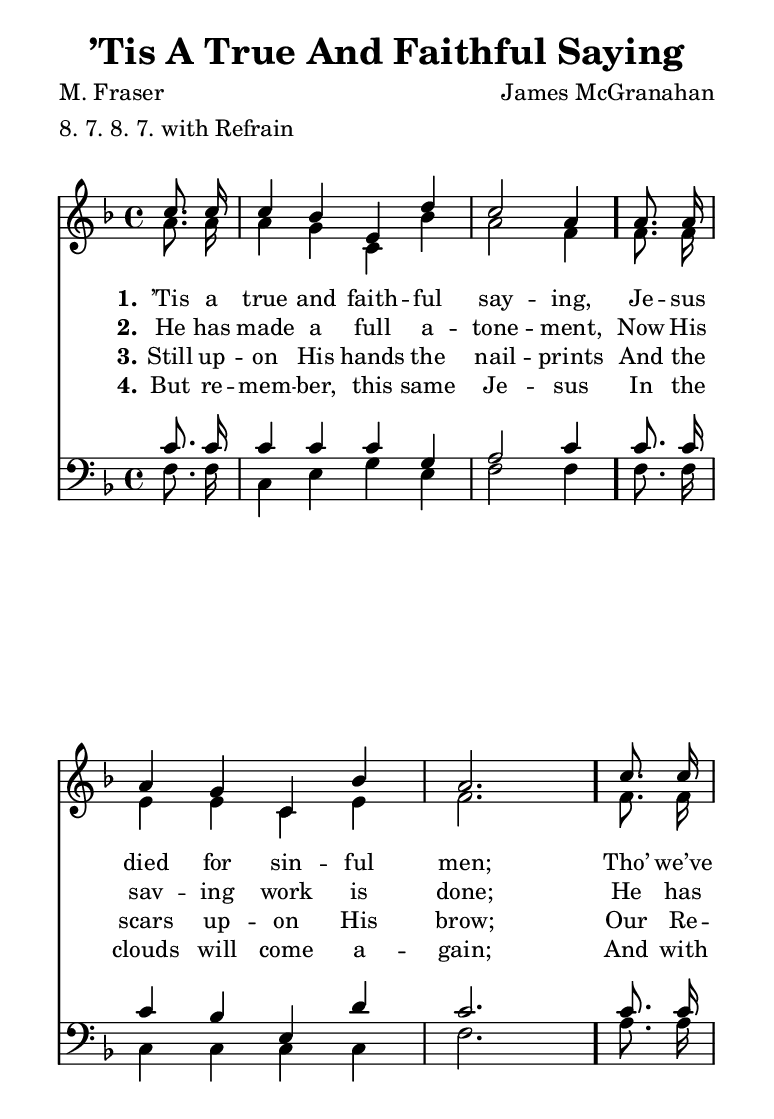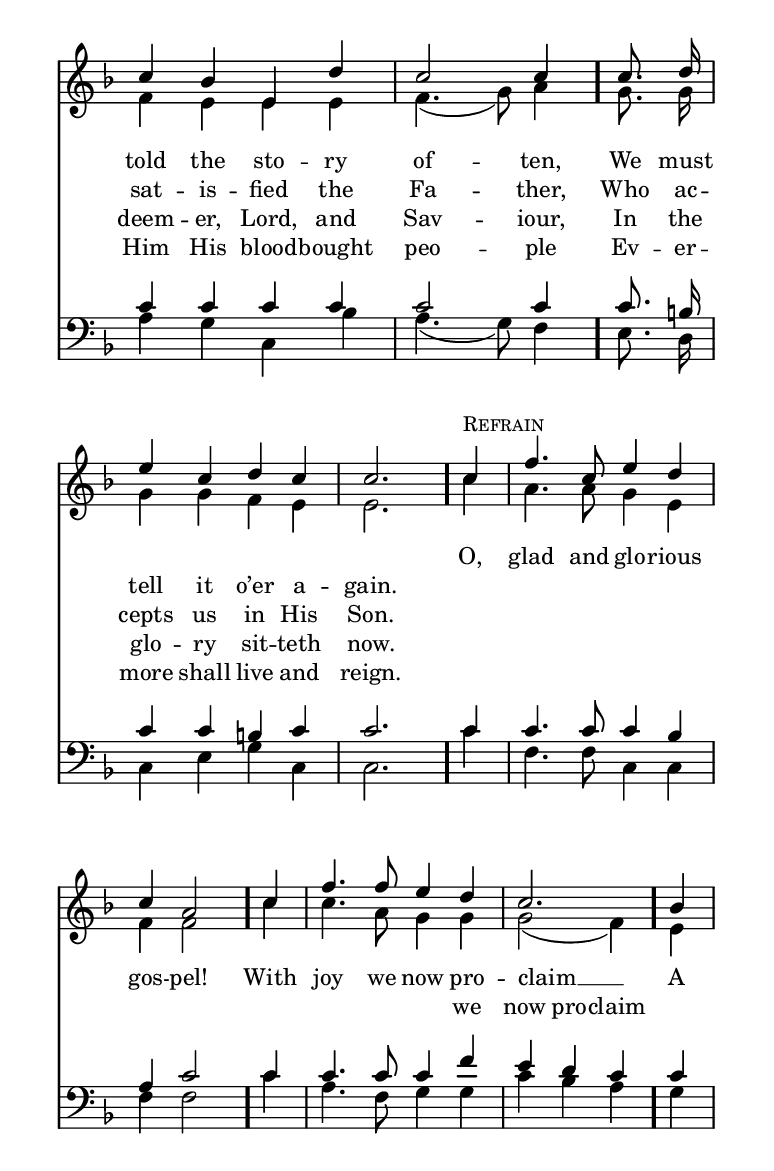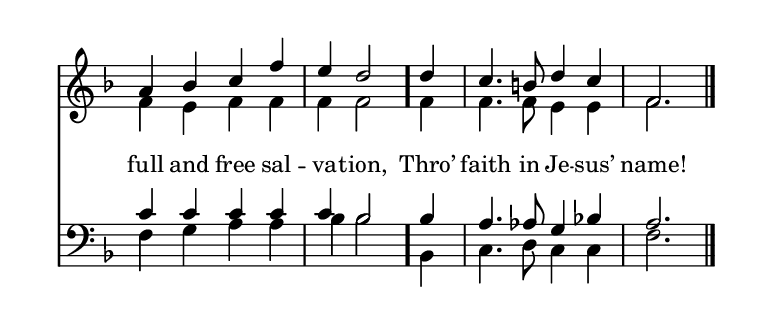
\include "common/global.ily"
\paper {
  \include "common/paper.ily"
  %ragged-bottom = ##t
  %ragged-last-bottom = ##t
  %systems-per-page = ##f
  %page-count = ##f
}

\header{
  hymnnumber = "129"
  title = "’Tis A True And Faithful Saying"
  tunename = ""
  meter = "8. 7. 8. 7. with Refrain"
  poet = "M. Fraser"
  composer = "James McGranahan"
  %copyright = ""
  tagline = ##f
}

% for fermata in MIDI
ta = { \tempo 4=80 }
tb = { \tempo 4=40 }

patternAA = { c8. c16 | c4 c4 c4 c4 | c2 c4 }
patternAB = { c8. c16 | c4 c4 c4 c4 | c2.   }
patternAC = { c8. c16 | c4 c4 c4 c4 | c4.( c8) c4 }

patternBA = { c4 | c4. c8 c4 c4 | c4 c2    }
patternBB = { c4 | c4. c8 c4 c4 | c2.      }
patternBC = { c4 | c4. c8 c4 c4 | c2( c4)  }
patternBD = { c4 | c4. c8 c4 c4 | c4 c4 c4 }

patternCA = { c4 | c4 c4 c4 c4 | c4 c2 }

global = {
  \include "common/overrides.ily"
  \override Staff.TimeSignature.style = #'()
  \time 4/4
  \override Score.MetronomeMark.transparent = ##t % hide all fermata changes too
  \ta
  \key f \major
  \partial 4
  \autoBeamOff
}

notesSoprano = {
\global
\relative c'' {

  \changePitch \patternAA { c c | c bes e, d' | c a }
  \changePitch \patternAB { a a | a g c, bes' | a }
  \changePitch \patternAA { c c | c bes e, d' | c c }
  \changePitch \patternAB { c d | e c d c | c }

  << s^\markup { \small \caps "Refrain" }
  \changePitch \patternBA { c | f c e d | c a } >>
  \changePitch \patternBB { c | f f e d | c }
  \changePitch \patternCA { bes | a bes c f | e d }
  \changePitch \patternBB { d | c b d c | f, }

  \bar "|."

}
}

notesAlto = {
\global
\relative e' {

  \changePitch \patternAA { a a | a g c, bes' | a f }
  \changePitch \patternAB { f f | e e c e | f }
  \changePitch \patternAC { f f | f e e e | f g a }
  \changePitch \patternAB { g g | g g f e | e }

  \changePitch \patternBA { c' | a a g e | f f }
  \changePitch \patternBC { c' | c a g g | g f }
  \changePitch \patternCA { e | f e f f | f f }
  \changePitch \patternBB { f | f f e e | f }

}
}

notesTenor = {
\global
\relative a {

  \changePitch \patternAA { c c | c c c g | a c }
  \changePitch \patternAB { c c | c bes e, d' | c }
  \changePitch \patternAA { c c | c c c c | c c }
  \changePitch \patternAB { c b | c c b c | c }

  \changePitch \patternBA { c | c c c bes | a c }
  \changePitch \patternBD { c | c c c f | e d c }
  \changePitch \patternCA { c | c c c c | c bes }
  \changePitch \patternBB { bes a aes g bes! | a }

}
}

notesBass = {
\global
\relative f {

  \changePitch \patternAA { f f | c e g e | f f }
  \changePitch \patternAB { f f | c c c c | f }
  \changePitch \patternAC { a a | a g c, bes' | a g f }
  \changePitch \patternAB { e d | c e g c, | c }

  \changePitch \patternBA { c' | f, f c c | f f }
  \changePitch \patternBD { c' a f g g | c bes a }
  \changePitch \patternCA { g | f g a a | bes bes }
  \changePitch \patternBB { bes, | c d c c | f }

}
}

Refrain = \lyricmode {

{ \repeat unfold 30 { \skip 4 } }
O, glad and glo -- rious gos -- pel! \bar "."
With joy we now pro -- claim __ \bar "."
A full and free sal -- va -- tion, \bar "."
Thro’ faith in Je -- sus’ name! \bar "."

}

wordsA = \lyricmode {
\set stanza = "1."

’Tis a true and faith -- ful say -- ing, \bar "."
Je -- sus died for sin -- ful men; \bar "."
Tho’ we’ve told the sto -- ry of -- ten, \bar "."
We must tell it o’er a -- gain. \bar "."

}

wordsB = \lyricmode {
\set stanza = "2."

He has made a full a -- tone -- ment,
Now His sav -- ing work is done;
He has sat -- is -- fied the Fa -- ther,
Who ac -- cepts us in His Son.

}

wordsC = \lyricmode {
\set stanza = "3."

Still up -- on His hands the nail -- prints
And the scars up -- on His brow;
Our Re -- deem -- er, Lord, and Sav -- iour,
In the glo -- ry sit -- teth now.

}

wordsD = \lyricmode {
\set stanza = "4."

But re -- mem -- ber, this same Je -- sus
In the clouds will come a -- gain;
And with Him His blood -- bought peo -- ple
Ev -- er -- more shall live and reign.

}

underWords = \lyricmode {

{ \repeat unfold 41 { \skip 4 } }
we now pro -- claim

}

\score {
  \context ChoirStaff <<
    \context Staff = upper <<
      \set ChoirStaff.systemStartDelimiter = #'SystemStartBar
      \context Voice  = sopranos { \voiceOne << \notesSoprano >> }
      \context Voice  = altos { \voiceTwo << \notesAlto >> }
      \context Lyrics = one   \lyricsto sopranos \wordsA
      \context Lyrics = two   \lyricsto sopranos \wordsB
      \context Lyrics = three \lyricsto sopranos \wordsC
      \context Lyrics = four  \lyricsto sopranos \wordsD
    >>
    \new Lyrics \with { alignBelowContext = upper } \lyricsto altos \Refrain
    \context Staff = men <<
      \clef bass
      \context Voice  = tenors { \voiceOne << \notesTenor >> }
      \context Voice  = basses { \voiceTwo << \notesBass >> }
    >>
    \context Lyrics = three \lyricsto tenors \underWords
  >>
  \layout {
    \include "common/layout.ily"
  }
  \midi{
    \include "common/midi.ily"
  }
}

\version "2.18.0"  % necessary for upgrading to future LilyPond versions.

% vi:set et ts=2 sw=2 ai nocindent syntax=lilypond
